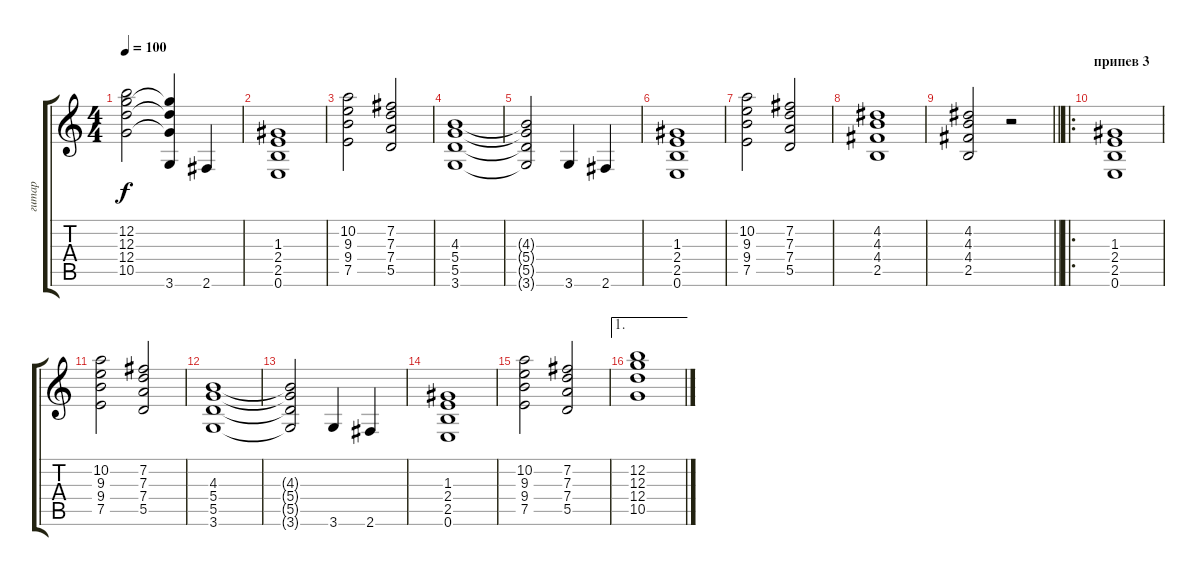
\track ("гитар" "гитар") {instrument overdrivenguitar}
\staff {score tabs}
\tuning (E4 B3 G3 D3 A2 E2) {hide}
\ts (4 4)
\tempo 100
\clef g2
\ks c
(12.2{t} 12.3{t} 12.4{t} 10.5{t}).2{dy f} (12.3{t} 12.4{t} 10.5{t} 3.6).4 2.6.4 |
(1.3 2.4 2.5 0.6).1 |
(10.2 9.3 9.4 7.5).2 (7.2 7.3 7.4 5.5).2 |
(4.3 5.4 5.5 3.6).1 |
(4.3{t} 5.4{t} 5.5{t} 3.6{t}).2 3.6.4 2.6.4 |
(1.3 2.4 2.5 0.6).1 |
(10.2 9.3 9.4 7.5).2 (7.2 7.3 7.4 5.5).2 |
(4.2 4.3 4.4 2.5).1 |
\barLineRight lightlight
(4.2 4.3 4.4 2.5).2 r.2 |
\ro
\section ("" "припев 3")
(1.3 2.4 2.5 0.6).1 |
(10.2 9.3 9.4 7.5).2 (7.2 7.3 7.4 5.5).2 |
(4.3 5.4 5.5 3.6).1 |
(4.3{t} 5.4{t} 5.5{t} 3.6{t}).2 3.6.4 2.6.4 |
(1.3 2.4 2.5 0.6).1 |
(10.2 9.3 9.4 7.5).2 (7.2 7.3 7.4 5.5).2 |
\ae 1
(12.2 12.3 12.4 10.5).1
